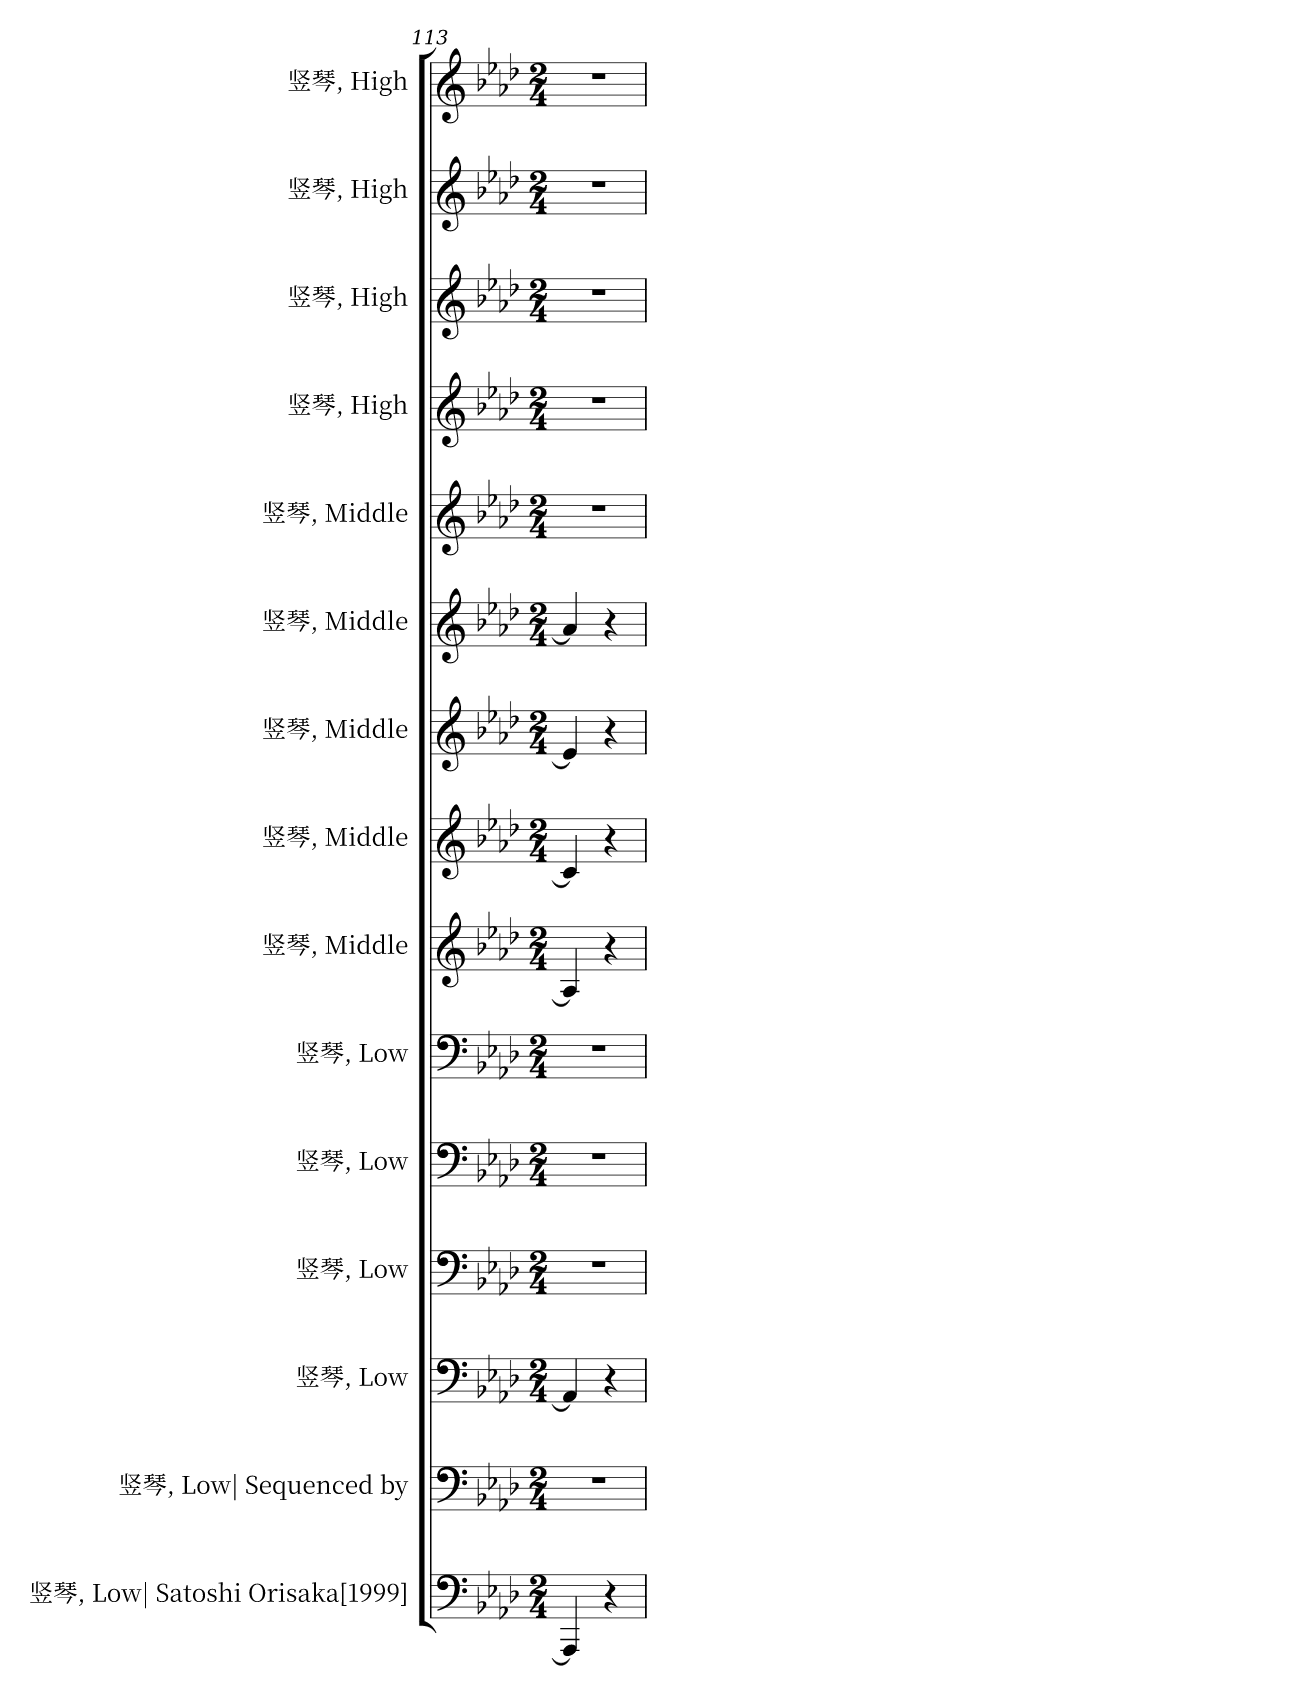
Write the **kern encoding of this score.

**kern	**kern	**kern	**kern	**kern	**kern	**kern	**kern	**kern	**kern	**kern	**kern	**kern	**kern	**kern
*part15	*part14	*part13	*part12	*part11	*part10	*part9	*part8	*part7	*part6	*part5	*part4	*part3	*part2	*part1
*staff15	*staff14	*staff13	*staff12	*staff11	*staff10	*staff9	*staff8	*staff7	*staff6	*staff5	*staff4	*staff3	*staff2	*staff1
*I"竖琴, Low|    Satoshi Orisaka[1999]	*I"竖琴, Low| Sequenced by	*I"竖琴, Low	*I"竖琴, Low	*I"竖琴, Low	*I"竖琴, Low	*I"竖琴, Middle	*I"竖琴, Middle	*I"竖琴, Middle	*I"竖琴, Middle	*I"竖琴, Middle	*I"竖琴, High	*I"竖琴, High	*I"竖琴, High	*I"竖琴, High
*clefF4	*clefF4	*clefF4	*clefF4	*clefF4	*clefF4	*clefG2	*clefG2	*clefG2	*clefG2	*clefG2	*clefG2	*clefG2	*clefG2	*clefG2
*k[b-e-a-d-]	*k[b-e-a-d-]	*k[b-e-a-d-]	*k[b-e-a-d-]	*k[b-e-a-d-]	*k[b-e-a-d-]	*k[b-e-a-d-]	*k[b-e-a-d-]	*k[b-e-a-d-]	*k[b-e-a-d-]	*k[b-e-a-d-]	*k[b-e-a-d-]	*k[b-e-a-d-]	*k[b-e-a-d-]	*k[b-e-a-d-]
*M2/4	*M2/4	*M2/4	*M2/4	*M2/4	*M2/4	*M2/4	*M2/4	*M2/4	*M2/4	*M2/4	*M2/4	*M2/4	*M2/4	*M2/4
=113	=113	=113	=113	=113	=113	=113	=113	=113	=113	=113	=113	=113	=113	=113
4AAA-/]	2r	4AA-/]	2r	2r	2r	4A-/]	4c/]	4e-/]	4a-/]	2r	2r	2r	2r	2r
4r	.	4r	.	.	.	4r	4r	4r	4r	.	.	.	.	.
=	=	=	=	=	=	=	=	=	=	=	=	=	=	=
*-	*-	*-	*-	*-	*-	*-	*-	*-	*-	*-	*-	*-	*-	*-
